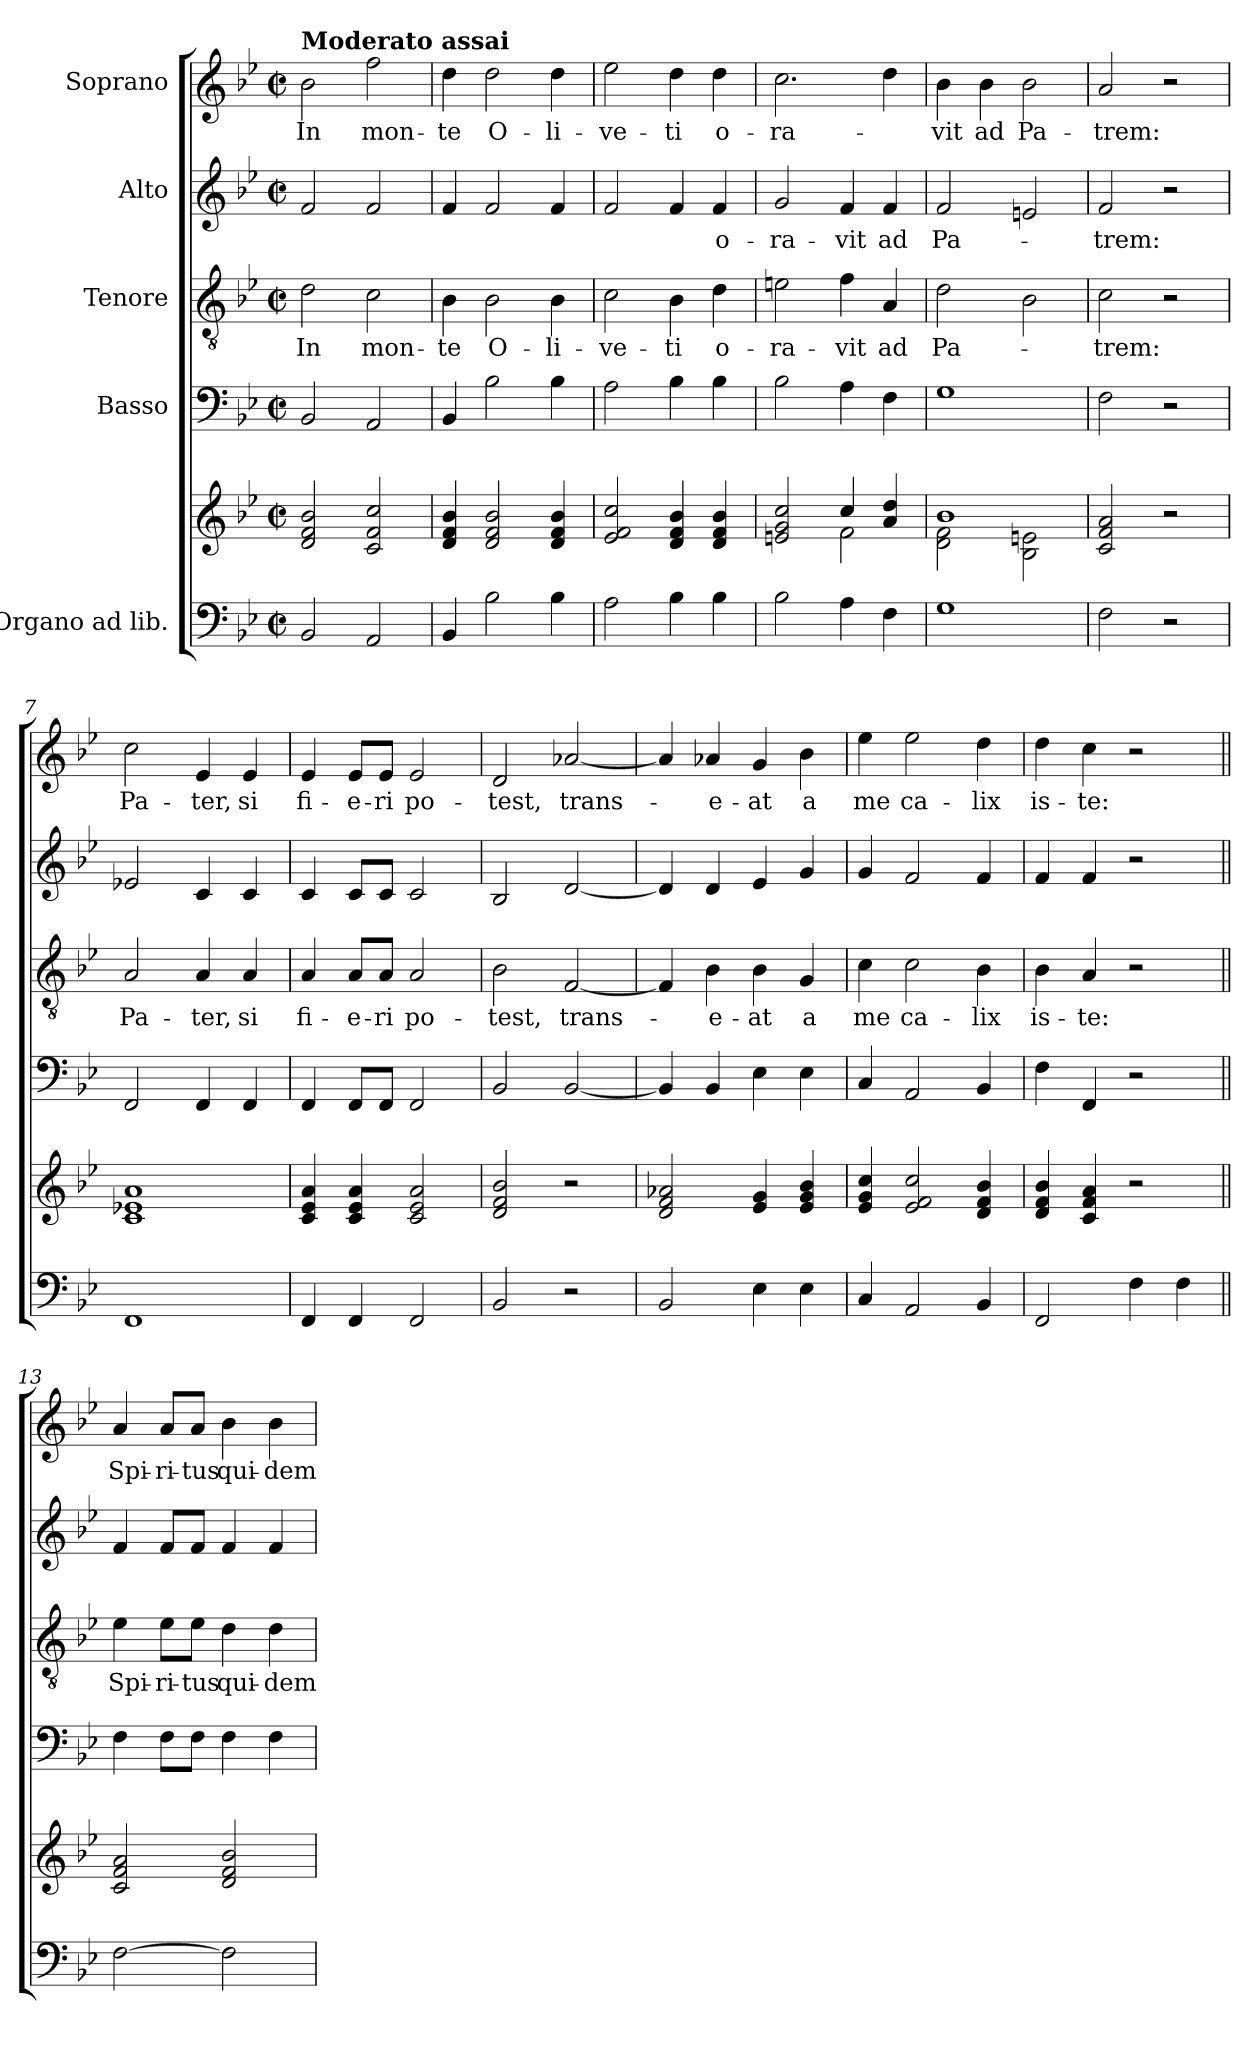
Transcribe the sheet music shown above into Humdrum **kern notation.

**kern	**kern	**kern	**kern	**text	**kern	**text	**kern	**text
*part5	*part5	*part4	*part3	*part3	*part2	*part2	*part1	*part1
*staff6	*staff5	*staff4	*staff3	*staff3	*staff2	*staff2	*staff1	*staff1
*I"Organo ad lib.	*	*I"Basso	*I"Tenore	*	*I"Alto	*	*I"Soprano	*
*clefF4	*clefG2	*clefF4	*clefGv2	*	*clefG2	*	*clefG2	*
*k[b-e-]	*k[b-e-]	*k[b-e-]	*k[b-e-]	*	*k[b-e-]	*	*k[b-e-]	*
*B-:	*B-:	*B-:	*B-:	*	*B-:	*	*B-:	*
*M2/2	*M2/2	*M2/2	*M2/2	*	*M2/2	*	*M2/2	*
*met(c|)	*met(c|)	*met(c|)	*met(c|)	*	*met(c|)	*	*met(c|)	*
=1	=1	=1	=1	=1	=1	=1	=1	=1
!	!	!	!	!	!	!	!LO:TX:a:B:t=Moderato assai	!
2BB-/	2d/ 2f/ 2b-/	2BB-/	2d\	In	2f/	.	2b-\	In
2AA/	2c/ 2f/ 2cc/	2AA/	2c\	mon-	2f/	.	2ff\	mon-
=2	=2	=2	=2	=2	=2	=2	=2	=2
4BB-/	4d/ 4f/ 4b-/	4BB-/	4B-\	-te	4f/	.	4dd\	-te
2B-\	2d/ 2f/ 2b-/	2B-\	2B-\	O-	2f/	.	2dd\	O-
4B-\	4d/ 4f/ 4b-/	4B-\	4B-\	-li-	4f/	.	4dd\	-li-
=3	=3	=3	=3	=3	=3	=3	=3	=3
2A\	2e-/ 2f/ 2cc/	2A\	2c\	-ve-	2f/	.	2ee-\	-ve-
4B-\	4d/ 4f/ 4b-/	4B-\	4B-\	-ti	4f/	.	4dd\	-ti
4B-\	4d/ 4f/ 4b-/	4B-\	4d\	o-	4f/	o-	4dd\	o-
=4	=4	=4	=4	=4	=4	=4	=4	=4
*	*^	*	*	*	*	*	*	*
2B-\	2en/ 2g/ 2cc/	2ryy	2B-\	2en\	-ra-	2g/	-ra-	2.cc\	-ra-
4A\	4cc/	2f\	4A\	4f\	-vit	4f/	-vit	.	.
4F\	4a/ 4dd/	.	4F\	4A/	ad	4f/	ad	4dd\	.
=5	=5	=5	=5	=5	=5	=5	=5	=5	=5
1G	1b-	2d\ 2f\	1G	2d\	Pa-	2f/	Pa-	4b-\	-vit
.	.	.	.	.	.	.	.	4b-\	ad
.	.	2B-\ 2en\	.	2B-\	.	2en/	.	2b-\	Pa-
*	*v	*v	*	*	*	*	*	*	*
=6	=6	=6	=6	=6	=6	=6	=6	=6
2F\	2c/ 2f/ 2a/	2F\	2c\	-trem:	2f/	-trem:	2a/	-trem:
2r	2r	2r	2r	.	2r	.	2r	.
!!LO:LB:g=z
=7	=7	=7	=7	=7	=7	=7	=7	=7
1FF	1c 1e-X 1a	2FF/	2A/	Pa-	2e-X/	.	2cc\	Pa-
.	.	4FF/	4A/	-ter,	4c/	.	4e-/	-ter,
.	.	4FF/	4A/	si	4c/	.	4e-/	si
=8	=8	=8	=8	=8	=8	=8	=8	=8
4FF/	4c/ 4e-/ 4a/	4FF/	4A/	fi-	4c/	.	4e-/	fi-
4FF/	4c/ 4e-/ 4a/	8FF/L	8A/L	-e-	8c/L	.	8e-/L	-e-
.	.	8FF/J	8A/J	-ri	8c/J	.	8e-/J	-ri
2FF/	2c/ 2e-/ 2a/	2FF/	2A/	po-	2c/	.	2e-/	po-
=9	=9	=9	=9	=9	=9	=9	=9	=9
2BB-/	2d/ 2f/ 2b-/	2BB-/	2B-\	-test,	2B-/	.	2d/	-test,
2r	2r	[2BB-/	[2F/	trans-	[2d/	.	[2a-X/	trans-
=10	=10	=10	=10	=10	=10	=10	=10	=10
2BB-/	2d/ 2f/ 2a-X/	4BB-/]	4F/]	.	4d/]	.	4a-/]	.
.	.	4BB-/	4B-\	-e-	4d/	.	4a-X/	-e-
4E-\	4e-/ 4g/	4E-\	4B-\	-at	4e-/	.	4g/	-at
4E-\	4e-/ 4g/ 4b-/	4E-\	4G/	a	4g/	.	4b-\	a
=11	=11	=11	=11	=11	=11	=11	=11	=11
4C/	4e-/ 4g/ 4cc/	4C/	4c\	me	4g/	.	4ee-\	me
2AA/	2e-/ 2f/ 2cc/	2AA/	2c\	ca-	2f/	.	2ee-\	ca-
4BB-/	4d/ 4f/ 4b-/	4BB-/	4B-\	-lix	4f/	.	4dd\	-lix
=12	=12	=12	=12	=12	=12	=12	=12	=12
2FF/	4d/ 4f/ 4b-/	4F\	4B-\	is-	4f/	.	4dd\	is-
.	4c/ 4f/ 4a/	4FF/	4A/	-te:	4f/	.	4cc\	-te:
4F\	2r	2r	2r	.	2r	.	2r	.
4F\	.	.	.	.	.	.	.	.
!!LO:LB:g=z
=13||	=13||	=13||	=13||	=13||	=13||	=13||	=13||	=13||
[2F\	2c/ 2f/ 2a/	4F\	4e-\	Spi-	4f/	.	4a/	Spi-
.	.	8F\L	8e-\L	-ri-	8f/L	.	8a/L	-ri-
.	.	8F\J	8e-\J	-tus	8f/J	.	8a/J	-tus
2F\]	2d/ 2f/ 2b-/	4F\	4d\	qui-	4f/	.	4b-\	qui-
.	.	4F\	4d\	-dem	4f/	.	4b-\	-dem
=	=	=	=	=	=	=	=	=
*-	*-	*-	*-	*-	*-	*-	*-	*-
